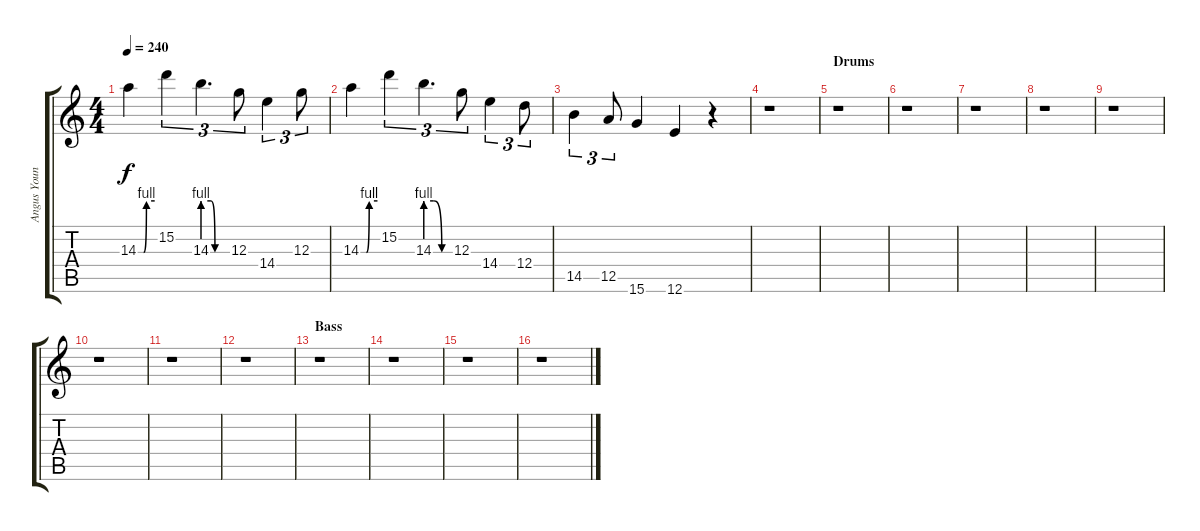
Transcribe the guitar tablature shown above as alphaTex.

\track ("Angus Young" "Angus Youn") {instrument overdrivenguitar}
\staff {score tabs}
\tuning (E4 B3 G3 D3 A2 E2) {hide}
\ts (4 4)
\tempo 240
\clef g2
\ks c
14.3{be (custom 0 0 20 0 30 4 60 4)}.4{dy f} 15.2.4{tu (3 2)} 14.3{be (custom 0 4 20 4 30 0 60 0)}.4{d tu (3 2)} 12.3.8{tu (3 2)} 14.4.4{tu (3 2)} 12.3.8{tu (3 2)} |
14.3{be (custom 0 0 20 0 30 4 60 4)}.4 15.2.4{tu (3 2)} 14.3{be (custom 0 4 20 4 40 0 60 0)}.4{d tu (3 2)} 12.3.8{tu (3 2)} 14.4.4{tu (3 2)} 12.4.8{tu (3 2)} |
14.5.4{tu (3 2)} 12.5.8{tu (3 2)} 15.6.4 12.6.4 r.4 |
r.1 |
\section ("" "Drums")
r.1 |
r.1 |
r.1 |
r.1 |
r.1 |
r.1 |
r.1 |
r.1 |
\section ("" "Bass")
r.1 |
r.1 |
r.1 |
r.1
